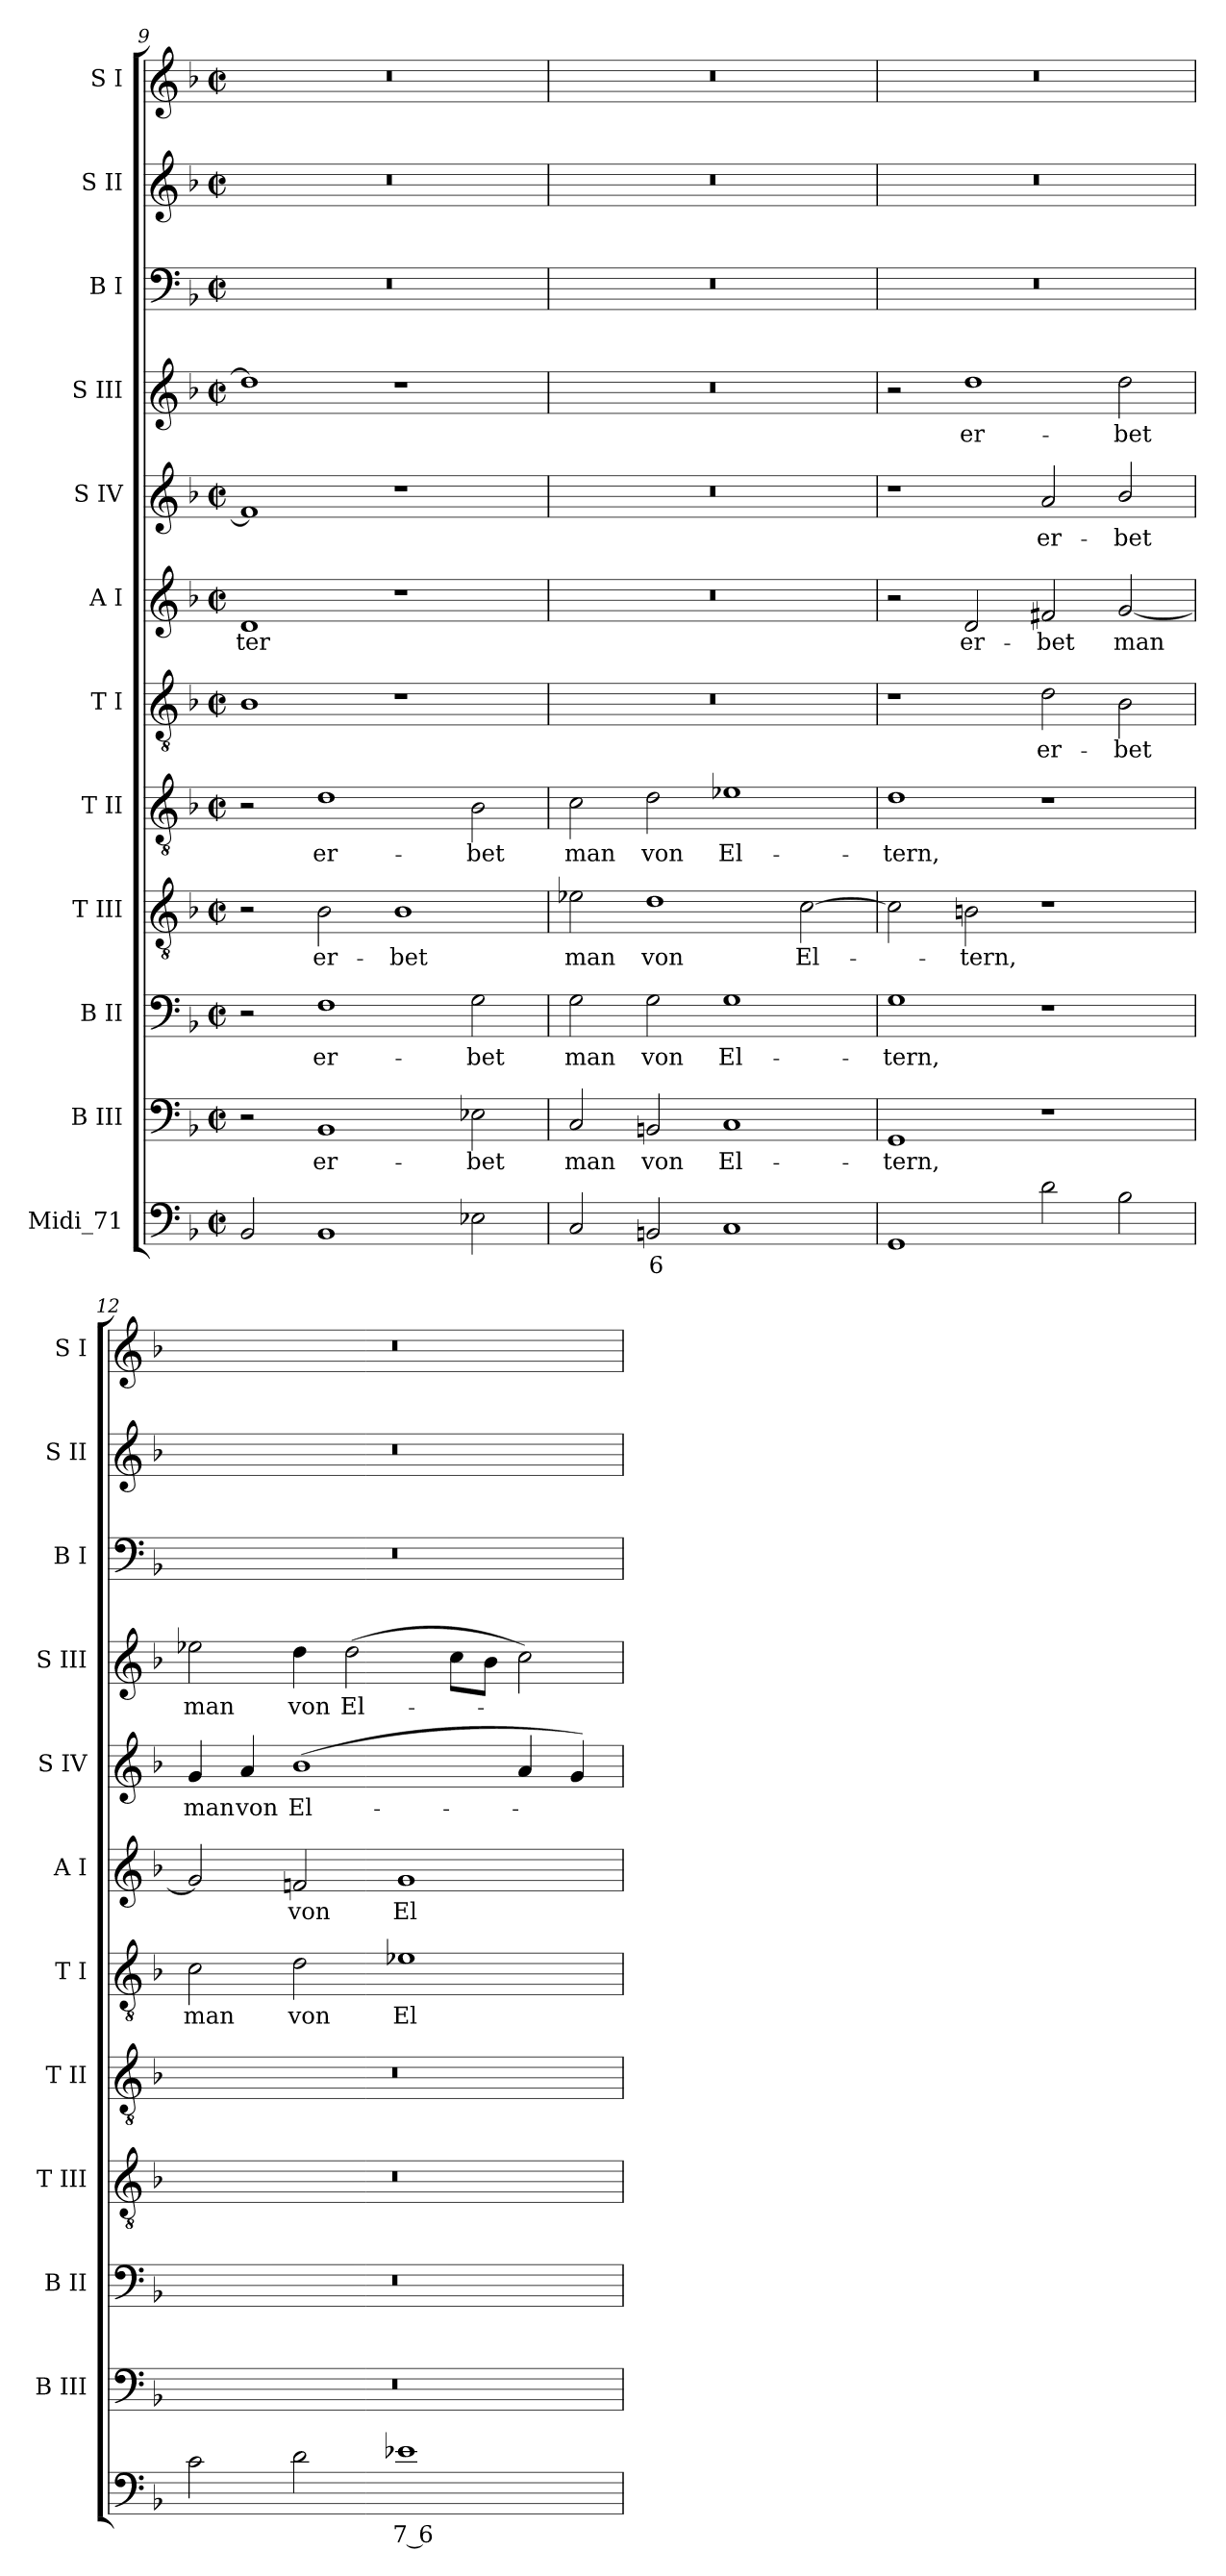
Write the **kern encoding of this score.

**kern	**text	**kern	**text	**kern	**text	**kern	**text	**kern	**text	**kern	**text	**kern	**text	**kern	**text	**kern	**text	**kern	**kern	**kern
*part12	*part12	*part11	*part11	*part10	*part10	*part9	*part9	*part8	*part8	*part7	*part7	*part6	*part6	*part5	*part5	*part4	*part4	*part3	*part2	*part1
*staff12	*staff12	*staff11	*staff11	*staff10	*staff10	*staff9	*staff9	*staff8	*staff8	*staff7	*staff7	*staff6	*staff6	*staff5	*staff5	*staff4	*staff4	*staff3	*staff2	*staff1
*I"Midi_71	*	*I"B III	*	*I"B II	*	*I"T III	*	*I"T II	*	*I"T I	*	*I"A I	*	*I"S IV	*	*I"S III	*	*I"B I	*I"S II	*I"S I
*	*	*I'B III	*	*I'B II	*	*I'T III	*	*I'T II	*	*I'T I	*	*I'A I	*	*I'S IV	*	*I'S III	*	*I'B I	*I'S II	*I'S I
*clefF4	*	*clefF4	*	*clefF4	*	*clefGv2	*	*clefGv2	*	*clefGv2	*	*clefG2	*	*clefG2	*	*clefG2	*	*clefF4	*clefG2	*clefG2
*k[b-]	*	*k[b-]	*	*k[b-]	*	*k[b-]	*	*k[b-]	*	*k[b-]	*	*k[b-]	*	*k[b-]	*	*k[b-]	*	*k[b-]	*k[b-]	*k[b-]
*F:	*	*F:	*	*F:	*	*F:	*	*F:	*	*F:	*	*F:	*	*F:	*	*F:	*	*F:	*F:	*F:
*M4/2	*	*M4/2	*	*M4/2	*	*M4/2	*	*M4/2	*	*M4/2	*	*M4/2	*	*M4/2	*	*M4/2	*	*M4/2	*M4/2	*M4/2
*met(c|)	*	*met(c|)	*	*met(c|)	*	*met(c|)	*	*met(c|)	*	*met(c|)	*	*met(c|)	*	*met(c|)	*	*met(c|)	*	*met(c|)	*met(c|)	*met(c|)
=9	=9	=9	=9	=9	=9	=9	=9	=9	=9	=9	=9	=9	=9	=9	=9	=9	=9	=9	=9	=9
!	!	!	!	!	!	!	!	!	!	!	!	!	!LO:LY:b	!	!	!	!	!	!	!
2BB-	.	2r	.	2r	.	2r	.	2r	.	1B-	.	1d	ter	1f]	.	1dd]	.	0r	0r	0r
!	!	!	!LO:LY:b	!	!LO:LY:b	!	!LO:LY:b	!	!LO:LY:b	!	!	!	!	!	!	!	!	!	!	!
1BB-	.	1BB-	er-	1F	er-	2B-	er-	1d	er-	.	.	.	.	.	.	.	.	.	.	.
!	!	!	!	!	!	!	!LO:LY:b	!	!	!	!	!	!	!	!	!	!	!	!	!
.	.	.	.	.	.	1B-	-bet	.	.	1r	.	1r	.	1r	.	1r	.	.	.	.
!	!	!	!LO:LY:b	!	!LO:LY:b	!	!	!	!LO:LY:b	!	!	!	!	!	!	!	!	!	!	!
2E-X	.	2E-X	-bet	2G	-bet	.	.	2B-	-bet	.	.	.	.	.	.	.	.	.	.	.
=10	=10	=10	=10	=10	=10	=10	=10	=10	=10	=10	=10	=10	=10	=10	=10	=10	=10	=10	=10	=10
!	!	!	!LO:LY:b	!	!LO:LY:b	!	!LO:LY:b	!	!LO:LY:b	!	!	!	!	!	!	!	!	!	!	!
2C	.	2C	man	2G	man	2e-X	man	2c	man	0r	.	0r	.	0r	.	0r	.	0r	0r	0r
!	!LO:LY:b	!	!LO:LY:b	!	!LO:LY:b	!	!LO:LY:b	!	!LO:LY:b	!	!	!	!	!	!	!	!	!	!	!
2BBn	6	2BBn	von	2G	von	1d	von	2d	von	.	.	.	.	.	.	.	.	.	.	.
!	!	!	!LO:LY:b	!	!LO:LY:b	!	!	!	!LO:LY:b	!	!	!	!	!	!	!	!	!	!	!
1C	.	1C	El-	1G	El-	.	.	1e-X	El-	.	.	.	.	.	.	.	.	.	.	.
!	!	!	!	!	!	!	!LO:LY:b	!	!	!	!	!	!	!	!	!	!	!	!	!
.	.	.	.	.	.	[2c	El-	.	.	.	.	.	.	.	.	.	.	.	.	.
=11	=11	=11	=11	=11	=11	=11	=11	=11	=11	=11	=11	=11	=11	=11	=11	=11	=11	=11	=11	=11
!	!	!	!LO:LY:b	!	!LO:LY:b	!	!	!	!LO:LY:b	!	!	!	!	!	!	!	!	!	!	!
1GG	.	1GG	-tern,	1G	-tern,	2c]	.	1d	-tern,	1r	.	2r	.	1r	.	2r	.	0r	0r	0r
!	!	!	!	!	!	!	!LO:LY:b	!	!	!	!	!	!LO:LY:b	!	!	!	!LO:LY:b	!	!	!
.	.	.	.	.	.	2Bn	tern,	.	.	.	.	2d	er-	.	.	1dd	er-	.	.	.
!	!	!	!	!	!	!	!	!	!	!	!LO:LY:b	!	!LO:LY:b	!	!LO:LY:b	!	!	!	!	!
2d	.	1r	.	1r	.	1r	.	1r	.	2d	er-	2f#X	-bet	2a	er-	.	.	.	.	.
!	!	!	!	!	!	!	!	!	!	!	!LO:LY:b	!	!LO:LY:b	!	!LO:LY:b	!	!LO:LY:b	!	!	!
2B-	.	.	.	.	.	.	.	.	.	2B-	-bet	[2g	man	2b-/	-bet	2dd	-bet	.	.	.
=12	=12	=12	=12	=12	=12	=12	=12	=12	=12	=12	=12	=12	=12	=12	=12	=12	=12	=12	=12	=12
!	!	!	!	!	!	!	!	!	!	!	!LO:LY:b	!	!	!	!LO:LY:b	!	!LO:LY:b	!	!	!
2c	.	0r	.	0r	.	0r	.	0r	.	2c	man	2g]	.	4g	man	2ee-X	man	0r	0r	0r
!	!	!	!	!	!	!	!	!	!	!	!	!	!	!	!LO:LY:b	!	!	!	!	!
.	.	.	.	.	.	.	.	.	.	.	.	.	.	4a	von	.	.	.	.	.
!	!	!	!	!	!	!	!	!	!	!	!LO:LY:b	!	!LO:LY:b	!	!LO:LY:b	!	!LO:LY:b	!	!	!
2d	.	.	.	.	.	.	.	.	.	2d	von	2fn	von	(<1b-	El-	4dd	von	.	.	.
!	!	!	!	!	!	!	!	!	!	!	!	!	!	!	!	!	!LO:LY:b	!	!	!
.	.	.	.	.	.	.	.	.	.	.	.	.	.	.	.	(>2dd	El-	.	.	.
!	!LO:LY:b	!	!	!	!	!	!	!	!	!	!LO:LY:b	!	!LO:LY:b	!	!	!	!	!	!	!
1e-X	7 6	.	.	.	.	.	.	.	.	1e-X	El-	1g	El-	.	.	.	.	.	.	.
.	.	.	.	.	.	.	.	.	.	.	.	.	.	.	.	8ccL	.	.	.	.
.	.	.	.	.	.	.	.	.	.	.	.	.	.	.	.	8b-J	.	.	.	.
.	.	.	.	.	.	.	.	.	.	.	.	.	.	4a	.	2cc)	.	.	.	.
.	.	.	.	.	.	.	.	.	.	.	.	.	.	4g)	.	.	.	.	.	.
=	=	=	=	=	=	=	=	=	=	=	=	=	=	=	=	=	=	=	=	=
*-	*-	*-	*-	*-	*-	*-	*-	*-	*-	*-	*-	*-	*-	*-	*-	*-	*-	*-	*-	*-
